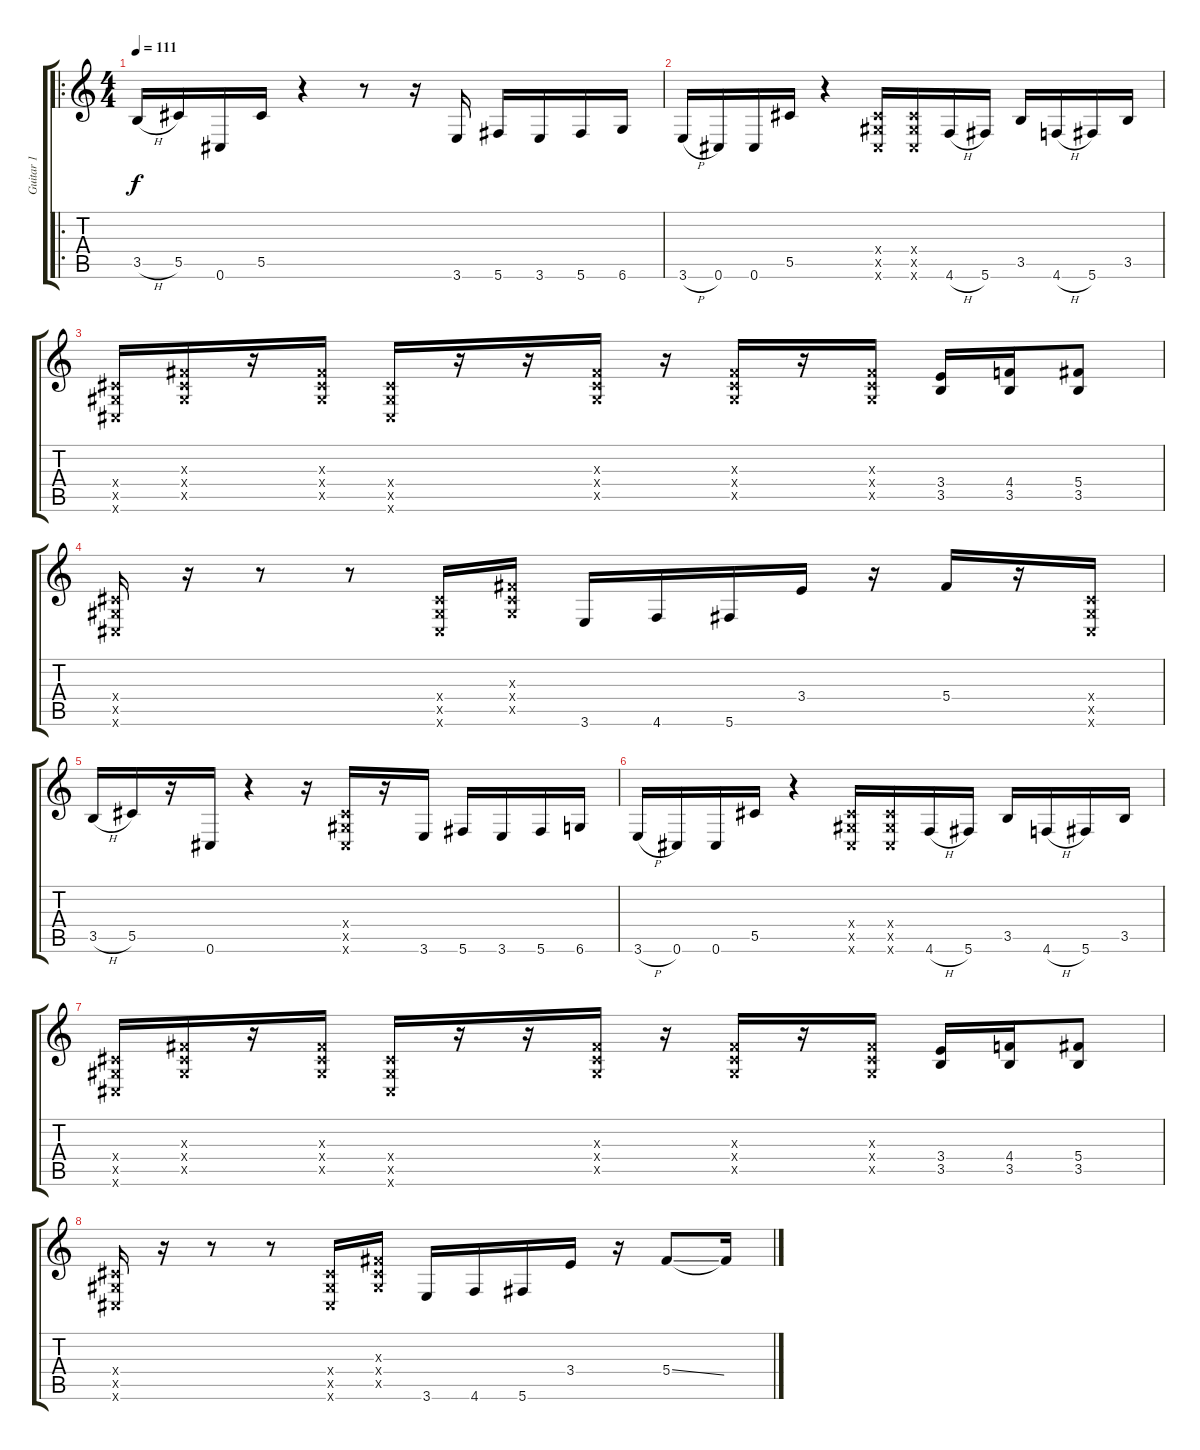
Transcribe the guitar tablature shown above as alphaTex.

\track ("Guitar 1" "Guitar 1") {instrument overdrivenguitar}
\staff {score tabs}
\tuning (Eb4 Bb3 Gb3 Db3 Ab2 Db2) {hide}
\ro
\ts (4 4)
\tempo 111
\clef g2
\ks c
3.5{h}.16{dy f} 5.5.16 0.6.16 5.5.16 r.4 r.8 r.16 3.6.16 5.6.16 3.6.16 5.6.16 6.6.16 |
3.6{h}.16 0.6.16 0.6.16 5.5.16 r.4 (0.4{x} 0.5{x} 0.6{x}).16 (0.4{x} 0.5{x} 0.6{x}).16 4.6{h}.16 5.6.16 3.5.16 4.6{h}.16 5.6.16 3.5.16 |
(0.4{x} 0.5{x} 0.6{x}).16 (0.3{x} 0.4{x} 0.5{x}).16 r.16 (0.3{x} 0.4{x} 0.5{x}).16 (0.4{x} 0.5{x} 0.6{x}).16 r.16 r.16 (0.3{x} 0.4{x} 0.5{x}).16 r.16 (0.3{x} 0.4{x} 0.5{x}).16 r.16 (0.3{x} 0.4{x} 0.5{x}).16 (3.4 3.5).16 (4.4 3.5).16 (5.4 3.5).8 |
(0.4{x} 0.5{x} 0.6{x}).16 r.16 r.8 r.8 (0.4{x} 0.5{x} 0.6{x}).16 (0.3{x} 0.4{x} 0.5{x}).16 3.6.16 4.6.16 5.6.16 3.4.16 r.16 5.4.16 r.16 (0.4{x} 0.5{x} 0.6{x}).16 |
3.5{h}.16 5.5.16 r.16 0.6.16 r.4 r.16 (0.4{x} 0.5{x} 0.6{x}).16 r.16 3.6.16 5.6.16 3.6.16 5.6.16 6.6.16 |
3.6{h}.16 0.6.16 0.6.16 5.5.16 r.4 (0.4{x} 0.5{x} 0.6{x}).16 (0.4{x} 0.5{x} 0.6{x}).16 4.6{h}.16 5.6.16 3.5.16 4.6{h}.16 5.6.16 3.5.16 |
(0.4{x} 0.5{x} 0.6{x}).16 (0.3{x} 0.4{x} 0.5{x}).16 r.16 (0.3{x} 0.4{x} 0.5{x}).16 (0.4{x} 0.5{x} 0.6{x}).16 r.16 r.16 (0.3{x} 0.4{x} 0.5{x}).16 r.16 (0.3{x} 0.4{x} 0.5{x}).16 r.16 (0.3{x} 0.4{x} 0.5{x}).16 (3.4 3.5).16 (4.4 3.5).16 (5.4 3.5).8 |
(0.4{x} 0.5{x} 0.6{x}).16 r.16 r.8 r.8 (0.4{x} 0.5{x} 0.6{x}).16 (0.3{x} 0.4{x} 0.5{x}).16 3.6.16 4.6.16 5.6.16 3.4.16 r.16 5.4{ss}.8 5.4{t}.16
